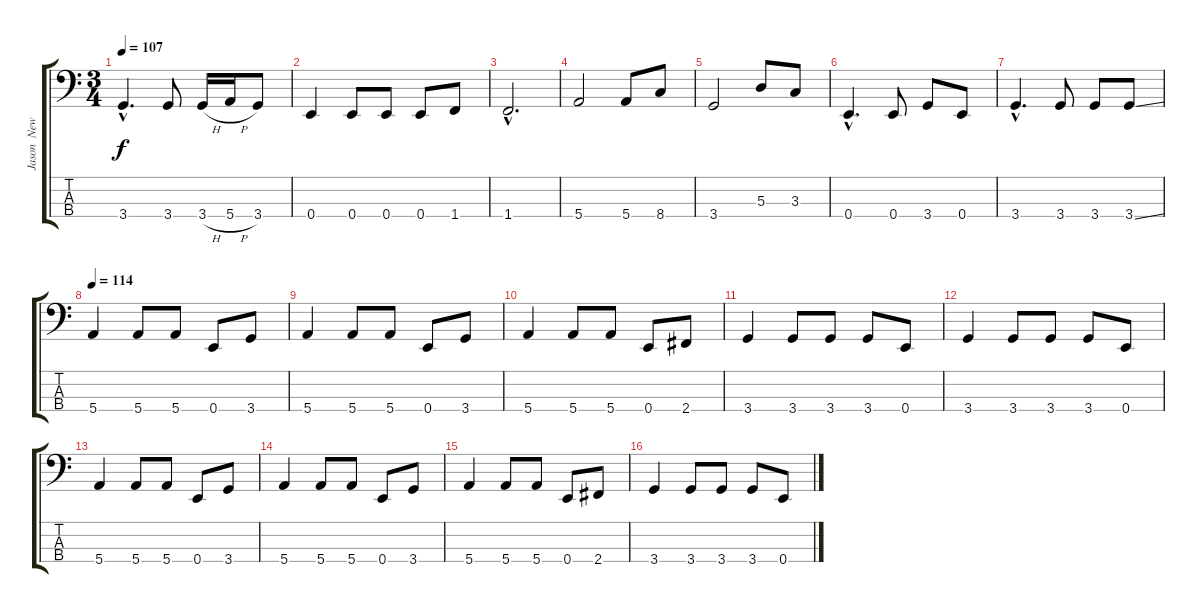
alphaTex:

\track ("Jason  Newsted" "Jason  New") {instrument electricbasspick}
\staff {score tabs}
\tuning (G2 D2 A1 E1) {hide}
\ts (3 4)
\tempo 107
\clef f4
\ks c
3.4{hac}.4{d dy f} 3.4.8 3.4{h}.16 5.4{h}.16 3.4.8 |
0.4.4 0.4.8 0.4.8 0.4.8 1.4.8 |
1.4{hac}.2{d} |
5.4.2 5.4.8 8.4.8 |
3.4.2 5.3.8 3.3.8 |
0.4{hac}.4{d} 0.4.8 3.4.8 0.4.8 |
3.4{hac}.4{d} 3.4.8 3.4.8 3.4{ss}.8 |
\tempo 114
5.4.4 5.4.8 5.4.8 0.4.8 3.4.8 |
5.4.4 5.4.8 5.4.8 0.4.8 3.4.8 |
5.4.4 5.4.8 5.4.8 0.4.8 2.4.8 |
3.4.4 3.4.8 3.4.8 3.4.8 0.4.8 |
3.4.4 3.4.8 3.4.8 3.4.8 0.4.8 |
5.4.4 5.4.8 5.4.8 0.4.8 3.4.8 |
5.4.4 5.4.8 5.4.8 0.4.8 3.4.8 |
5.4.4 5.4.8 5.4.8 0.4.8 2.4.8 |
3.4.4 3.4.8 3.4.8 3.4.8 0.4.8
